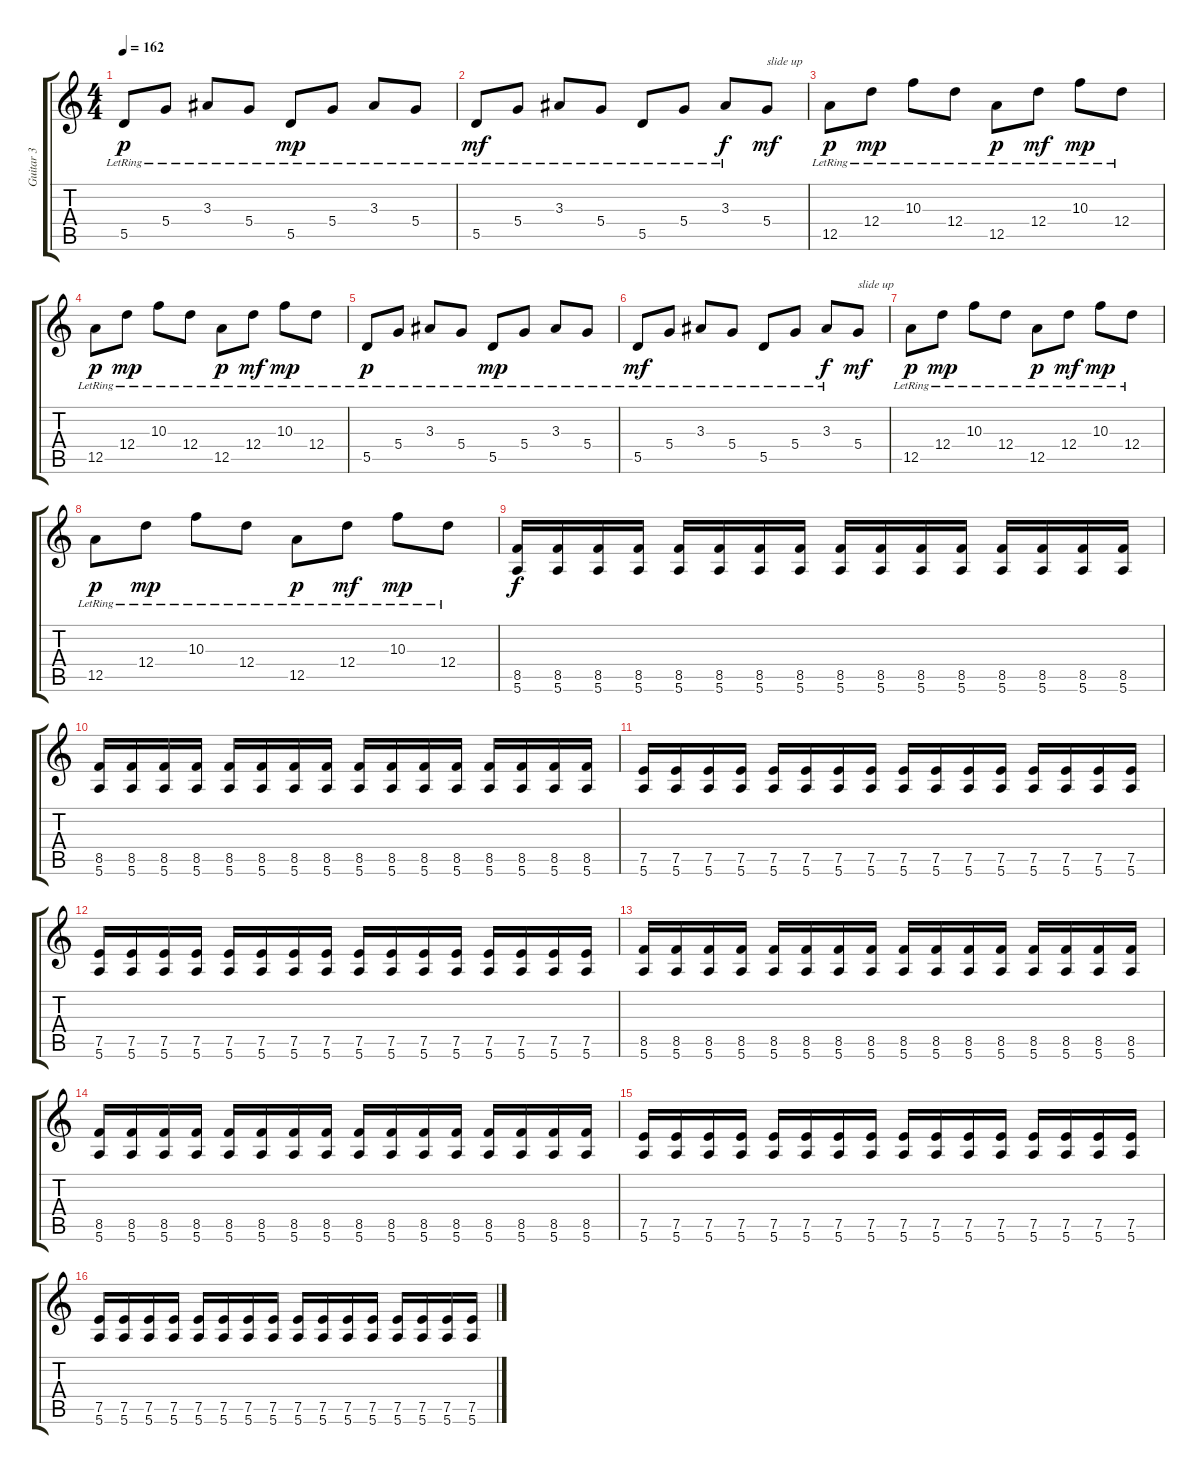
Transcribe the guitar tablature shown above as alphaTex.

\track ("Guitar 3" "Guitar 3") {instrument overdrivenguitar}
\staff {score tabs}
\tuning (E4 B3 G3 D3 A2 E2) {hide}
\ts (4 4)
\tempo 162
\clef g2
\ks c
5.5{lr}.8{dy p} 5.4{lr}.8 3.3{lr}.8 5.4{lr}.8 5.5{lr}.8{dy mp} 5.4{lr}.8 3.3{lr}.8 5.4{lr}.8 |
5.5{lr}.8{dy mf} 5.4{lr}.8 3.3{lr}.8 5.4{lr}.8 5.5{lr}.8 5.4{lr}.8 3.3{lr}.8{dy f} 5.4.8{txt "slide up" dy mf} |
12.5{lr}.8{dy p} 12.4{lr}.8{dy mp} 10.3{lr}.8 12.4{lr}.8 12.5{lr}.8{dy p} 12.4{lr}.8{dy mf} 10.3{lr}.8{dy mp} 12.4{lr}.8 |
12.5{lr}.8{dy p} 12.4{lr}.8{dy mp} 10.3{lr}.8 12.4{lr}.8 12.5{lr}.8{dy p} 12.4{lr}.8{dy mf} 10.3{lr}.8{dy mp} 12.4{lr}.8 |
5.5{lr}.8{dy p} 5.4{lr}.8 3.3{lr}.8 5.4{lr}.8 5.5{lr}.8{dy mp} 5.4{lr}.8 3.3{lr}.8 5.4{lr}.8 |
5.5{lr}.8{dy mf} 5.4{lr}.8 3.3{lr}.8 5.4{lr}.8 5.5{lr}.8 5.4{lr}.8 3.3{lr}.8{dy f} 5.4.8{txt "slide up" dy mf} |
12.5{lr}.8{dy p} 12.4{lr}.8{dy mp} 10.3{lr}.8 12.4{lr}.8 12.5{lr}.8{dy p} 12.4{lr}.8{dy mf} 10.3{lr}.8{dy mp} 12.4{lr}.8 |
12.5{lr}.8{dy p} 12.4{lr}.8{dy mp} 10.3{lr}.8 12.4{lr}.8 12.5{lr}.8{dy p} 12.4{lr}.8{dy mf} 10.3{lr}.8{dy mp} 12.4{lr}.8 |
(8.5 5.6).16{dy f} (8.5 5.6).16 (8.5 5.6).16 (8.5 5.6).16 (8.5 5.6).16 (8.5 5.6).16 (8.5 5.6).16 (8.5 5.6).16 (8.5 5.6).16 (8.5 5.6).16 (8.5 5.6).16 (8.5 5.6).16 (8.5 5.6).16 (8.5 5.6).16 (8.5 5.6).16 (8.5 5.6).16 |
(8.5 5.6).16 (8.5 5.6).16 (8.5 5.6).16 (8.5 5.6).16 (8.5 5.6).16 (8.5 5.6).16 (8.5 5.6).16 (8.5 5.6).16 (8.5 5.6).16 (8.5 5.6).16 (8.5 5.6).16 (8.5 5.6).16 (8.5 5.6).16 (8.5 5.6).16 (8.5 5.6).16 (8.5 5.6).16 |
(7.5 5.6).16 (7.5 5.6).16 (7.5 5.6).16 (7.5 5.6).16 (7.5 5.6).16 (7.5 5.6).16 (7.5 5.6).16 (7.5 5.6).16 (7.5 5.6).16 (7.5 5.6).16 (7.5 5.6).16 (7.5 5.6).16 (7.5 5.6).16 (7.5 5.6).16 (7.5 5.6).16 (7.5 5.6).16 |
(7.5 5.6).16 (7.5 5.6).16 (7.5 5.6).16 (7.5 5.6).16 (7.5 5.6).16 (7.5 5.6).16 (7.5 5.6).16 (7.5 5.6).16 (7.5 5.6).16 (7.5 5.6).16 (7.5 5.6).16 (7.5 5.6).16 (7.5 5.6).16 (7.5 5.6).16 (7.5 5.6).16 (7.5 5.6).16 |
(8.5 5.6).16 (8.5 5.6).16 (8.5 5.6).16 (8.5 5.6).16 (8.5 5.6).16 (8.5 5.6).16 (8.5 5.6).16 (8.5 5.6).16 (8.5 5.6).16 (8.5 5.6).16 (8.5 5.6).16 (8.5 5.6).16 (8.5 5.6).16 (8.5 5.6).16 (8.5 5.6).16 (8.5 5.6).16 |
(8.5 5.6).16 (8.5 5.6).16 (8.5 5.6).16 (8.5 5.6).16 (8.5 5.6).16 (8.5 5.6).16 (8.5 5.6).16 (8.5 5.6).16 (8.5 5.6).16 (8.5 5.6).16 (8.5 5.6).16 (8.5 5.6).16 (8.5 5.6).16 (8.5 5.6).16 (8.5 5.6).16 (8.5 5.6).16 |
(7.5 5.6).16 (7.5 5.6).16 (7.5 5.6).16 (7.5 5.6).16 (7.5 5.6).16 (7.5 5.6).16 (7.5 5.6).16 (7.5 5.6).16 (7.5 5.6).16 (7.5 5.6).16 (7.5 5.6).16 (7.5 5.6).16 (7.5 5.6).16 (7.5 5.6).16 (7.5 5.6).16 (7.5 5.6).16 |
(7.5 5.6).16 (7.5 5.6).16 (7.5 5.6).16 (7.5 5.6).16 (7.5 5.6).16 (7.5 5.6).16 (7.5 5.6).16 (7.5 5.6).16 (7.5 5.6).16 (7.5 5.6).16 (7.5 5.6).16 (7.5 5.6).16 (7.5 5.6).16 (7.5 5.6).16 (7.5 5.6).16 (7.5 5.6).16
